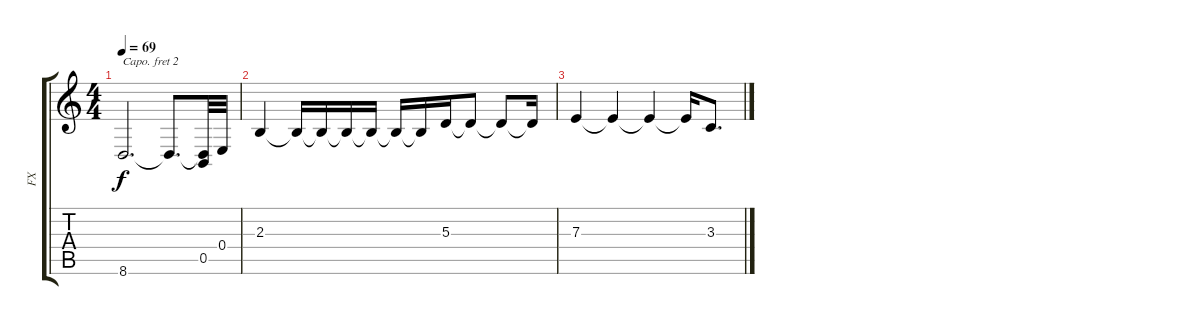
\track ("FX" "FX") {instrument vibraphone}
\staff {score tabs}
\capo 2
\tuning (E4 B3 G3 D3 A2 E2) {hide}
\ts (4 4)
\tempo 69
\clef g2
\ks c
8.6.2{d dy f} 8.6{t}.8{d} (0.5 8.6{t}).32 0.4.32 |
2.3.4 2.3{t}.16 2.3{t}.16 2.3{t}.16 2.3{t}.16 2.3{t}.16 2.3{t}.16 5.3.16 5.3{t}.8 5.3{t}.8 5.3{t}.16 |
7.3.4 7.3{t}.4 7.3{t}.4 7.3{t}.16 3.3.8{d}
